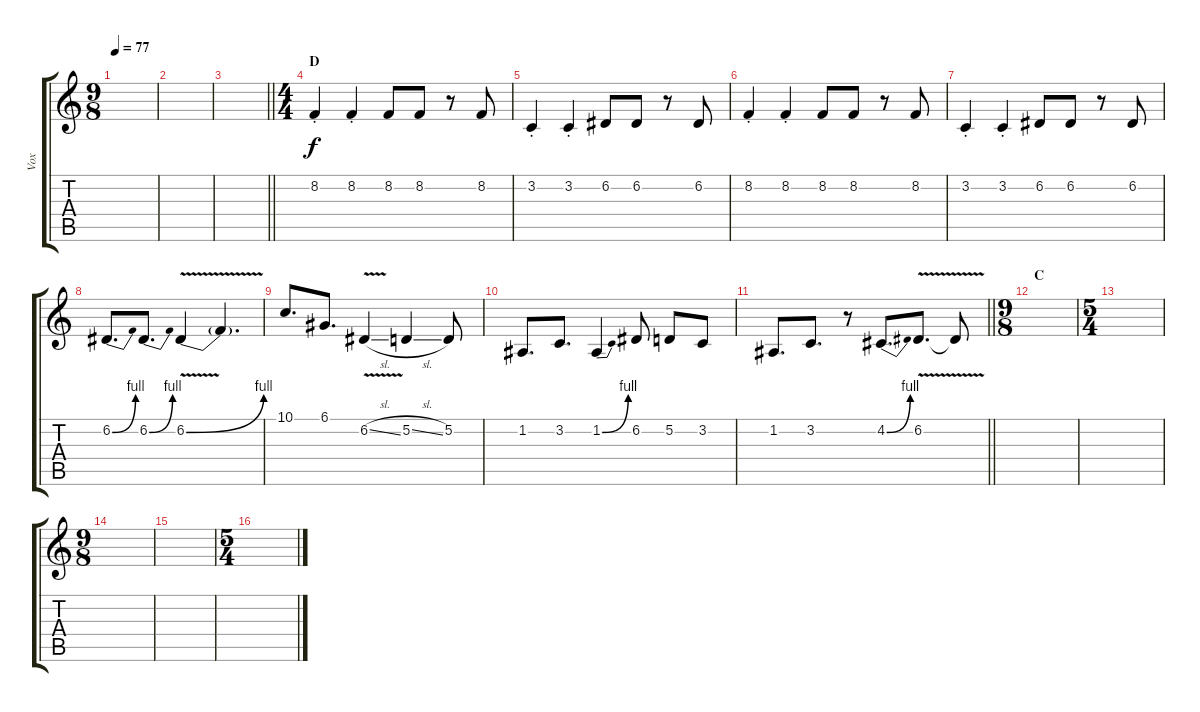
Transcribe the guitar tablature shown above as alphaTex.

\track ("Vox" "Vox") {instrument lead2sawtooth}
\staff {score tabs}
\tuning (D4 A3 F3 C3 G2 C2) {hide}
\ts (9 8)
\tempo 77
\clef g2
\ks c
|
|
\barLineRight lightlight
|
\ts (4 4)
\section ("" "D")
8.2{st}.4 8.2{st}.4 8.2.8 8.2.8 r.8 8.2.8 |
3.2{st}.4 3.2{st}.4 6.2.8 6.2.8 r.8 6.2.8 |
8.2{st}.4 8.2{st}.4 8.2.8 8.2.8 r.8 8.2.8 |
3.2{st}.4 3.2{st}.4 6.2.8 6.2.8 r.8 6.2.8 |
6.2{be (bend 0 0 60 4)}.8{d} 6.2{be (bend 0 0 60 4)}.8{d} 6.2{be (bend 0 0 60 4) v}.4 6.2{t}.4{d} |
10.1.8{d} 6.1.8{d} 6.2{v sl}.4 5.2{sl}.4 5.2.8 |
1.2.8{d} 3.2.8{d} 1.2{be (bend 0 0 60 4)}.4 6.2.8 5.2.8 3.2.8 |
\barLineRight lightlight
1.2.8{d} 3.2.8{d} r.8 4.2{be (bend 0 0 60 4)}.8{d} 6.2{v}.8{d} 6.2{t}.8 |
\ts (9 8)
\section ("" "C")
|
\ts (5 4)
|
\ts (9 8)
|
|
\ts (5 4)
